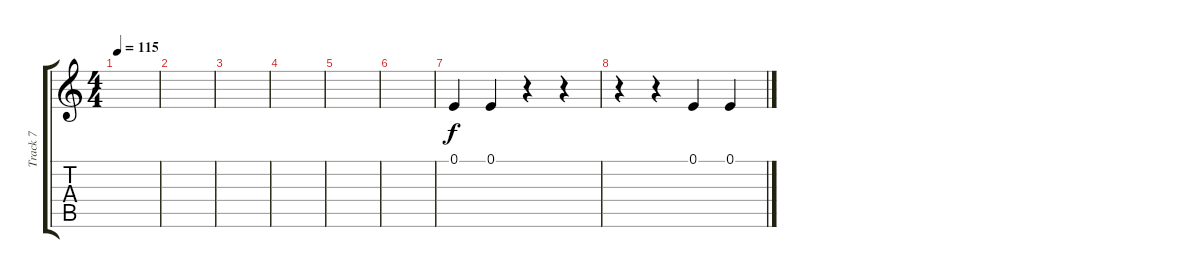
\track ("Track 7" "Track 7") {instrument telephonering}
\staff {score tabs}
\tuning (E4 B3 G3 D3 A2 E2) {hide}
\ts (4 4)
\tempo 115
\clef g2
\ks c
|
|
|
|
|
|
0.1.4 0.1.4 r.4 r.4 |
r.4 r.4 0.1.4 0.1.4
